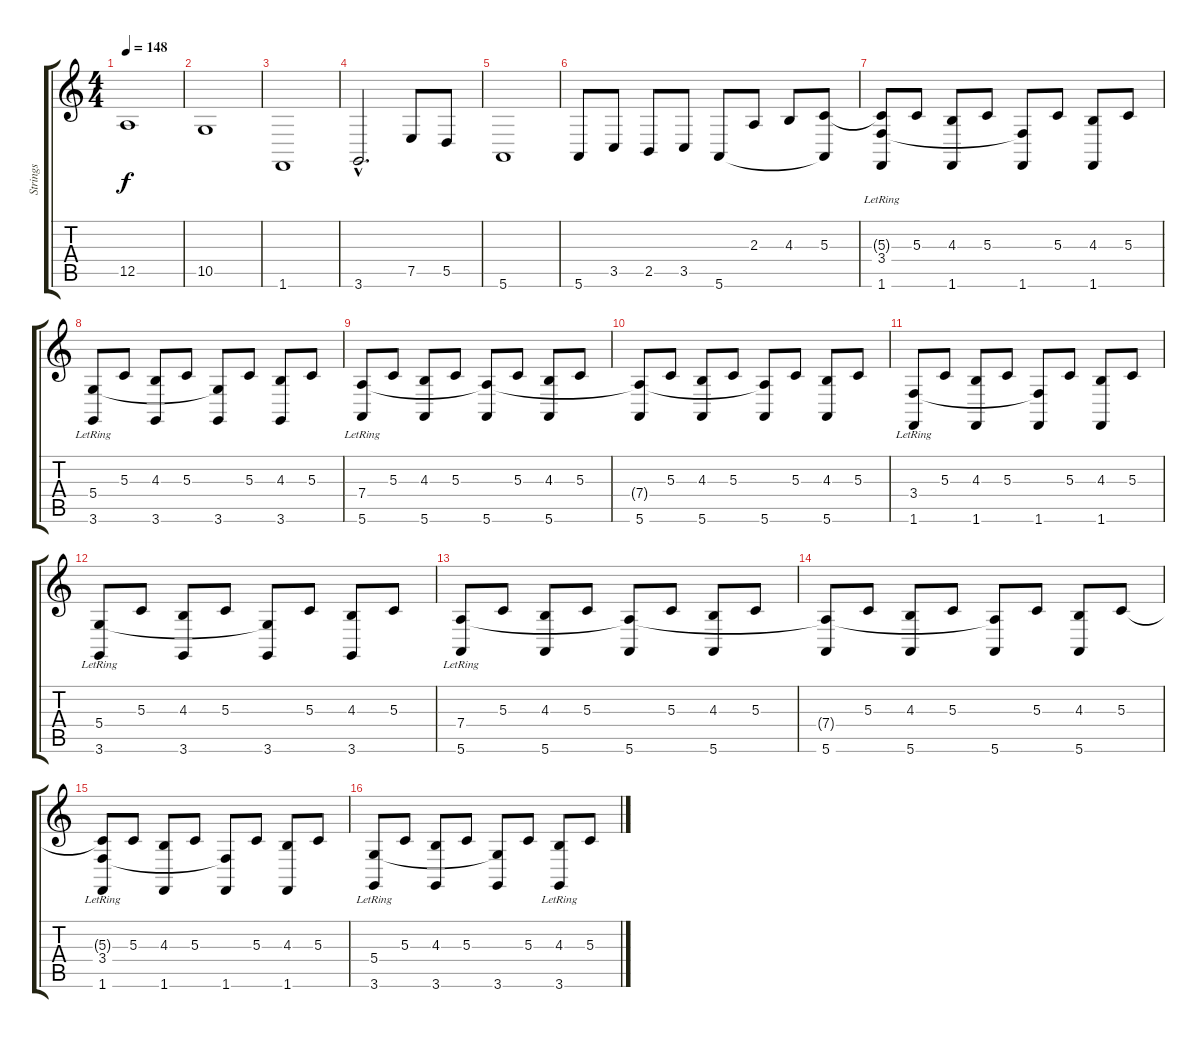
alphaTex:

\track ("Strings" "Strings") {instrument stringensemble1}
\staff {score tabs}
\tuning (E4 B3 G3 D3 A2 E2) {hide}
\ts (4 4)
\tempo 148
\clef g2
\ks c
12.5.1{dy f} |
10.5.1 |
1.6.1 |
3.6{hac}.2{d} 7.5.8 5.5.8 |
5.6.1 |
5.6.8 3.5.8 2.5.8 3.5.8 5.6.8 2.3.8 4.3.8 (5.3 5.6{t}).8 |
(5.3{t} 3.4{lr} 1.6).8 5.3.8 (4.3 1.6).8 5.3.8 (3.4{t} 1.6).8 5.3.8 (4.3 1.6).8 5.3.8 |
(5.4{lr} 3.6).8 5.3.8 (4.3 3.6).8 5.3.8 (5.4{t} 3.6).8 5.3.8 (4.3 3.6).8 5.3.8 |
(7.4{lr} 5.6).8 5.3.8 (4.3 5.6).8 5.3.8 (7.4{t} 5.6).8 5.3.8 (4.3 5.6).8 5.3.8 |
(7.4{t} 5.6).8 5.3.8 (4.3 5.6).8 5.3.8 (7.4{t} 5.6).8 5.3.8 (4.3 5.6).8 5.3.8 |
(3.4{lr} 1.6).8 5.3.8 (4.3 1.6).8 5.3.8 (3.4{t} 1.6).8 5.3.8 (4.3 1.6).8 5.3.8 |
(5.4{lr} 3.6).8 5.3.8 (4.3 3.6).8 5.3.8 (5.4{t} 3.6).8 5.3.8 (4.3 3.6).8 5.3.8 |
(7.4{lr} 5.6).8 5.3.8 (4.3 5.6).8 5.3.8 (7.4{t} 5.6).8 5.3.8 (4.3 5.6).8 5.3.8 |
(7.4{t} 5.6).8 5.3.8 (4.3 5.6).8 5.3.8 (7.4{t} 5.6).8 5.3.8 (4.3 5.6).8 5.3.8 |
(5.3{t} 3.4{lr} 1.6).8 5.3.8 (4.3 1.6).8 5.3.8 (3.4{t} 1.6).8 5.3.8 (4.3 1.6).8 5.3.8 |
(5.4{lr} 3.6).8 5.3.8 (4.3 3.6).8 5.3.8 (5.4{t} 3.6).8 5.3.8 (4.3 3.6{lr}).8 5.3.8
